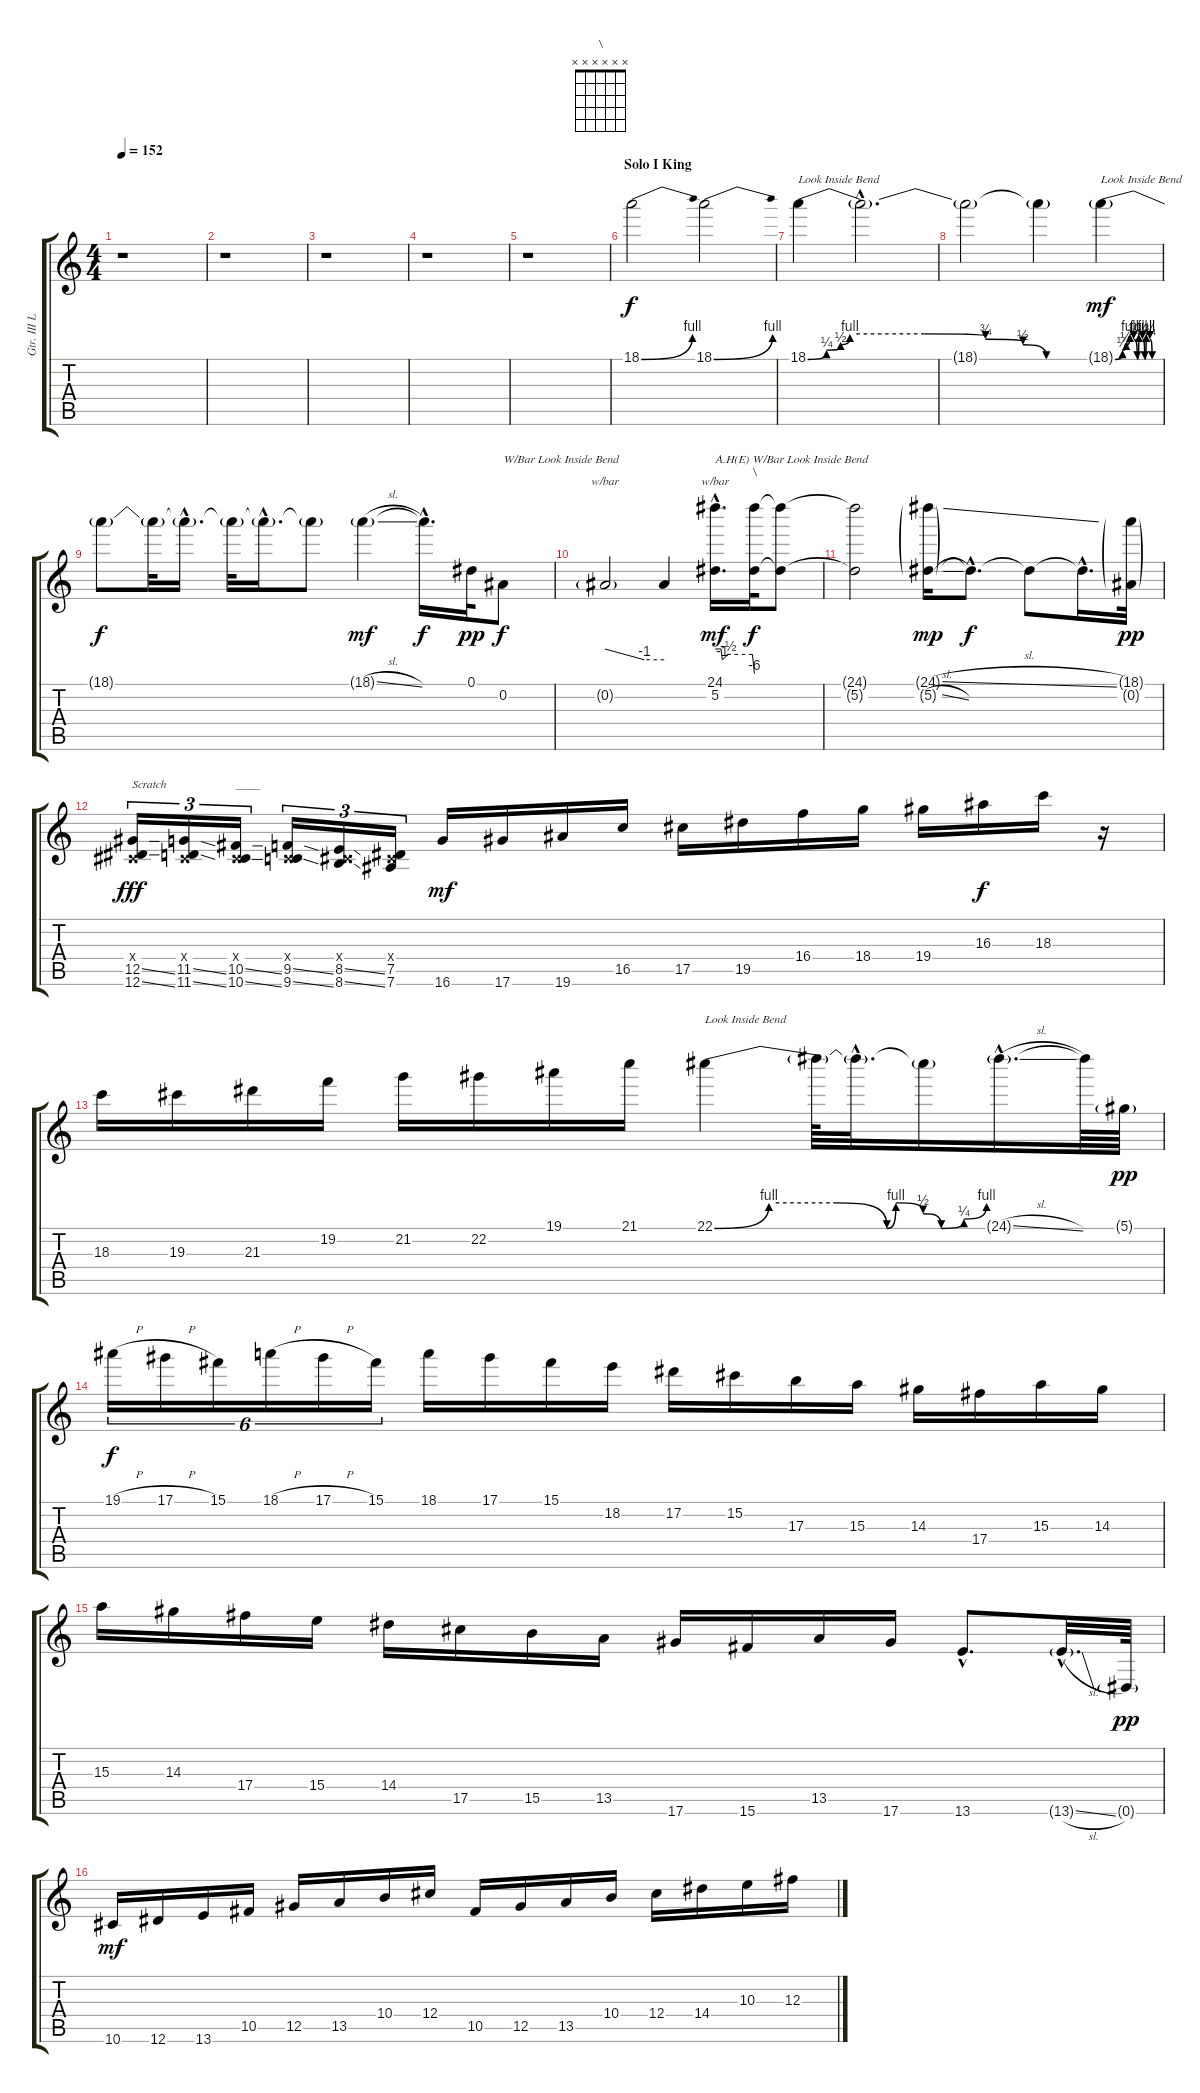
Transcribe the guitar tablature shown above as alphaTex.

\track ("Gtr. III Lead" "Gtr. III L") {instrument overdrivenguitar}
\staff {score tabs}
\tuning (Eb4 Bb3 Gb3 Db3 Ab2 Eb2) {hide}
\chord ("\\" x x x x x x) {firstfret 0}
\ts (4 4)
\tempo 152
\clef g2
\ks c
r.1{dy mf} |
r.1 |
r.1 |
r.1 |
r.1 |
\section ("" "Solo I King")
18.1{be (bend 0 0 60 4)}.2{dy f} 18.1{be (bend 0 0 60 4)}.2 |
18.1{be (custom 0 0 4 1 7 2 9 4 25 4 38 3 46 2 51 0 60 0)}.4{txt "Look Inside Bend"} 18.1{hac t}.2{d} |
18.1{t}.2 18.1{t}.4 18.1{be (custom 0 0 10 1 15 2 20 4 25 3 30 0 32 4 37 3 40 0 42 4 47 3 50 0 60 0) g}.4{txt "Look Inside Bend" dy mf} |
18.1{t}.8{dy f} 18.1{t}.32 18.1{hac t}.16{d} 18.1{t}.32 18.1{hac t}.16{d} 18.1{t}.8 18.1{sl g}.4{dy mf} 18.1{hac t}.16{d dy f} 0.1.32{dy pp} 0.2.8{txt "W/Bar Look Inside Bend" dy f} |
0.2{g}.2{tbe (custom default 0 0 40 -4 60 -4)} 0.2{t}.4 (24.1{hac} 5.2{hac}).16{d tbe (custom default 0 0 9 0 11 -4 20 -2 57 -2 60 -24) txt "A.H(E) W/Bar Look Inside Bend" dy mf} (24.1{t} 5.2{t}).32{ch "\\" dy f} (24.1{t} 5.2{t}).8 |
(24.1{t} 5.2{t}).2 (24.1{sl g} 5.2{sl g}).16{dy mp} 5.2{hac t}.8{d dy f} 5.2{t}.8 5.2{hac t}.16{d} (18.1{g} 0.2{g}).32{dy pp} |
(0.4{x} 12.5{ss} 12.6{ss}).16{tu (3 2) txt "Scratch" dy fff instrument guitarfretnoise} (0.4{x} 11.5{ss} 11.6{ss}).16{tu (3 2)} (0.4{x} 10.5{ss} 10.6{ss}).16{tu (3 2) txt "____"} (0.4{x} 9.5{ss} 9.6{ss}).16{tu (3 2)} (0.4{x} 8.5{ss} 8.6{ss}).16{tu (3 2)} (0.4{x} 7.5 7.6).16{tu (3 2)} 16.6.16{dy mf instrument overdrivenguitar} 17.6.16 19.6.16 16.5.16 17.5.16 19.5.16 16.4.16 18.4.16 19.4.16 16.3.16{dy f} 18.3.16 r.16 |
18.3.16 19.3.16 21.3.16 19.2.16 21.2.16 22.2.16 19.1.16 21.1.16 22.1{be (custom 0 0 12 4 27 4 38 0 40 4 46 2 50 0 55 1 60 4)}.4{txt "Look Inside Bend"} 22.1{t}.64 22.1{hac t}.32{d} 22.1{t}.16 24.1{sl g hac}.16{d} 24.1{t}.64 5.1{g}.64{dy pp} |
19.1{h}.16{tu (6 4) dy f} 17.1{h}.16{tu (6 4)} 15.1.16{tu (6 4)} 18.1{h}.16{tu (6 4)} 17.1{h}.16{tu (6 4)} 15.1.16{tu (6 4)} 18.1.16 17.1.16 15.1.16 18.2.16 17.2.16 15.2.16 17.3.16 15.3.16 14.3.16 17.4.16 15.3.16 14.3.16 |
15.3.16 14.3.16 17.4.16 15.4.16 14.4.16 17.5.16 15.5.16 13.5.16 17.6.16 15.6.16 13.5.16 17.6.16 13.6{hac}.8{d} 13.6{sl g hac}.32{d} 0.6{g}.64{dy pp} |
10.6.16{dy mf} 12.6.16 13.6.16 10.5.16 12.5.16 13.5.16 10.4.16 12.4.16 10.5.16 12.5.16 13.5.16 10.4.16 12.4.16 14.4.16 10.3.16 12.3.16
